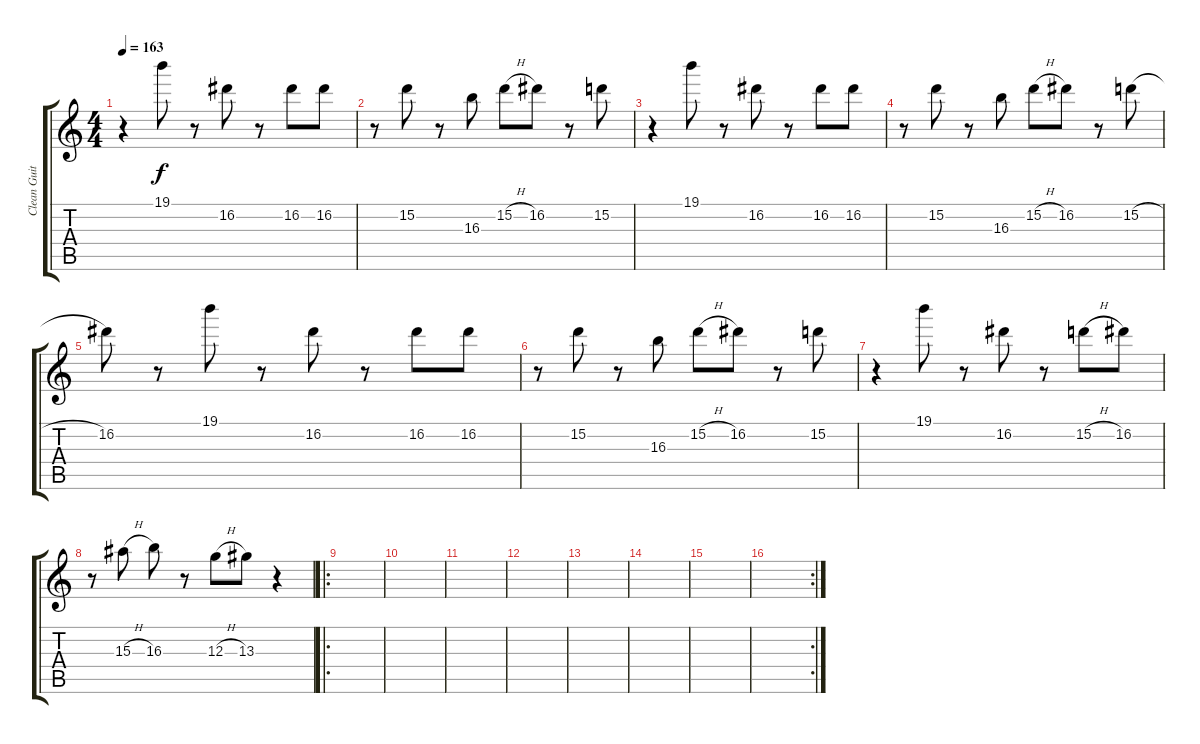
\track ("Clean Guitar 1" "Clean Guit") {instrument electricguitarclean}
\staff {score tabs}
\tuning (E4 B3 G3 D3 A2 D2) {hide}
\ts (4 4)
\tempo 163
\clef g2
\ks c
r.4{dy f} 19.1.8 r.8 16.2.8 r.8 16.2.8 16.2.8 |
r.8 15.2.8 r.8 16.3.8 15.2{h}.8 16.2.8 r.8 15.2.8 |
r.4 19.1.8 r.8 16.2.8 r.8 16.2.8 16.2.8 |
r.8 15.2.8 r.8 16.3.8 15.2{h}.8 16.2.8 r.8 15.2{h}.8 |
16.2.8 r.8 19.1.8 r.8 16.2.8 r.8 16.2.8 16.2.8 |
r.8 15.2.8 r.8 16.3.8 15.2{h}.8 16.2.8 r.8 15.2.8 |
r.4 19.1.8 r.8 16.2.8 r.8 15.2{h}.8 16.2.8 |
r.8 15.3{h}.8 16.3.8 r.8 12.3{h}.8 13.3.8 r.4 |
\ro
|
|
|
|
|
|
|
\rc 2
